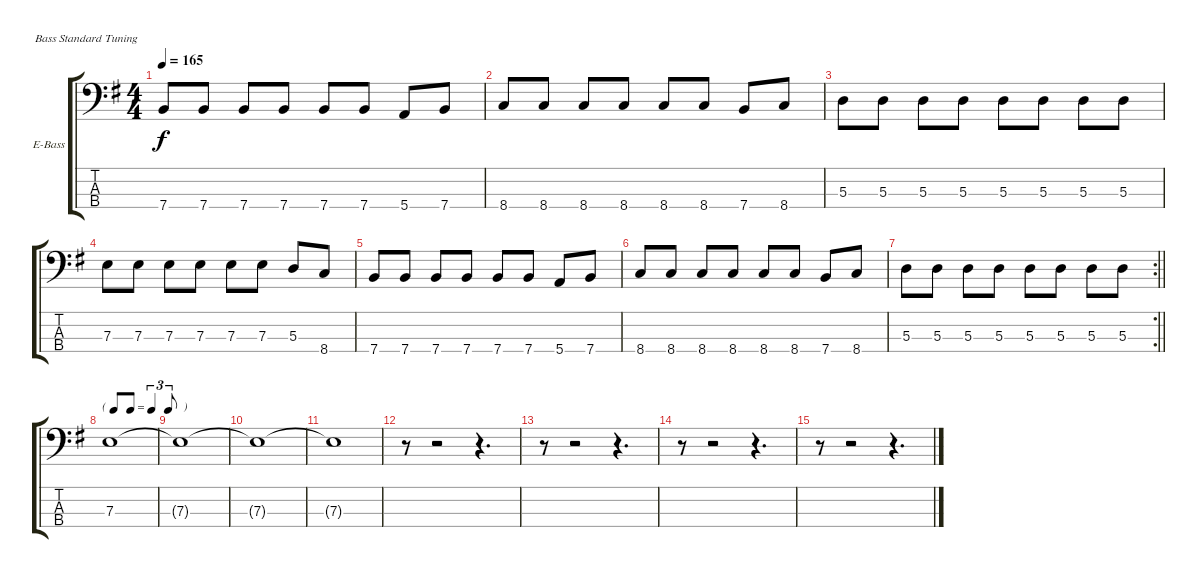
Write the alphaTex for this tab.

\bracketExtendMode groupsimilarinstruments
\firstSystemTrackNameOrientation horizontal
\otherSystemsTrackNameOrientation horizontal
\track ("Track 4" "E-Bass") {instrument electricbassfinger}
\staff {score tabs}
\tuning (G2 D2 A1 E1)
\ts (4 4)
\tempo 165
\clef f4
\ks eminor
7.4.8{dy f} 7.4.8 7.4.8 7.4.8 7.4.8 7.4.8 5.4.8 7.4.8 |
8.4.8 8.4.8 8.4.8 8.4.8 8.4.8 8.4.8 7.4.8 8.4.8 |
5.3.8 5.3.8 5.3.8 5.3.8 5.3.8 5.3.8 5.3.8 5.3.8 |
7.3.8 7.3.8 7.3.8 7.3.8 7.3.8 7.3.8 5.3.8 8.4.8 |
7.4.8 7.4.8 7.4.8 7.4.8 7.4.8 7.4.8 5.4.8 7.4.8 |
8.4.8 8.4.8 8.4.8 8.4.8 8.4.8 8.4.8 7.4.8 8.4.8 |
\rc 2
\barLineRight lightlight
5.3.8 5.3.8 5.3.8 5.3.8 5.3.8 5.3.8 5.3.8 5.3.8 |
\tf triplet8th
7.3.1 |
7.3{t}.1 |
7.3{t}.1 |
7.3{t}.1 |
r.8 r.2 r.4{d} |
r.8 r.2 r.4{d} |
r.8 r.2 r.4{d} |
r.8 r.2 r.4{d}
